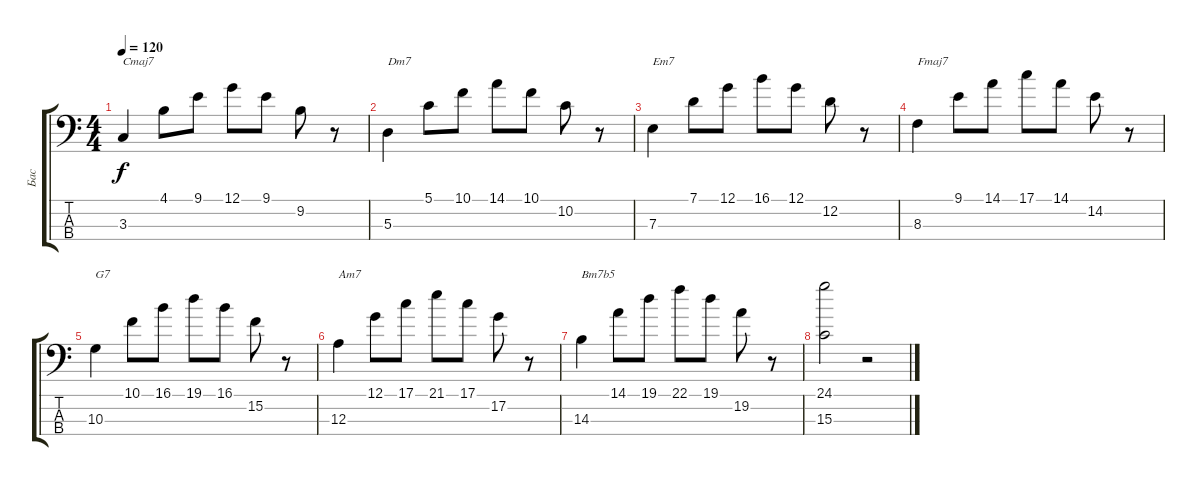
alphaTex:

\track ("Бас" "Бас") {instrument acousticguitarnylon}
\staff {score tabs}
\tuning (G2 D2 A1 E1) {hide}
\ts (4 4)
\tempo 120
\clef f4
\ks c
3.3.4{txt "Cmaj7" dy f instrument acousticguitarnylon} 4.1.8 9.1.8 12.1.8 9.1.8 9.2.8 r.8 |
5.3.4{txt "Dm7"} 5.1.8 10.1.8 14.1.8 10.1.8 10.2.8 r.8 |
7.3.4{txt "Em7"} 7.1.8 12.1.8 16.1.8 12.1.8 12.2.8 r.8 |
8.3.4{txt "Fmaj7"} 9.1.8 14.1.8 17.1.8 14.1.8 14.2.8 r.8 |
10.3.4{txt "G7"} 10.1.8 16.1.8 19.1.8 16.1.8 15.2.8 r.8 |
12.3.4{txt "Am7"} 12.1.8 17.1.8 21.1.8 17.1.8 17.2.8 r.8 |
14.3.4{txt "Bm7b5"} 14.1.8 19.1.8 22.1.8 19.1.8 19.2.8 r.8 |
(24.1 15.3).2 r.2
